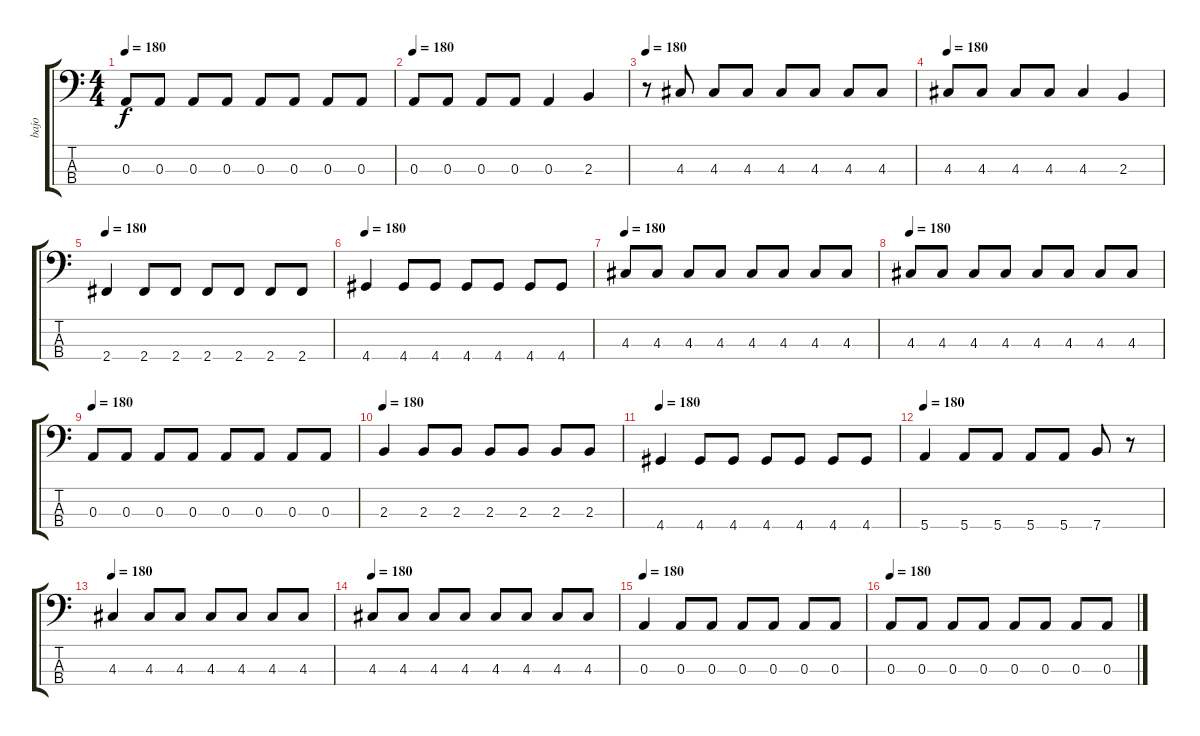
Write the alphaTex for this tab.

\track ("bajo" "bajo") {instrument electricbassfinger}
\staff {score tabs}
\tuning (G2 D2 A1 E1) {hide}
\ts (4 4)
\tempo 180
\clef f4
\ks c
0.3.8{dy f} 0.3.8 0.3.8 0.3.8 0.3.8 0.3.8 0.3.8 0.3.8 |
\tempo 180
0.3.8 0.3.8 0.3.8 0.3.8 0.3.4 2.3.4 |
\tempo 180
r.8 4.3.8 4.3.8 4.3.8 4.3.8 4.3.8 4.3.8 4.3.8 |
\tempo 180
4.3.8 4.3.8 4.3.8 4.3.8 4.3.4 2.3.4 |
\tempo 180
2.4.4 2.4.8 2.4.8 2.4.8 2.4.8 2.4.8 2.4.8 |
\tempo 180
4.4.4 4.4.8 4.4.8 4.4.8 4.4.8 4.4.8 4.4.8 |
\tempo 180
4.3.8 4.3.8 4.3.8 4.3.8 4.3.8 4.3.8 4.3.8 4.3.8 |
\tempo 180
4.3.8 4.3.8 4.3.8 4.3.8 4.3.8 4.3.8 4.3.8 4.3.8 |
\tempo 180
0.3.8 0.3.8 0.3.8 0.3.8 0.3.8 0.3.8 0.3.8 0.3.8 |
\tempo 180
2.3.4 2.3.8 2.3.8 2.3.8 2.3.8 2.3.8 2.3.8 |
\tempo 180
4.4.4 4.4.8 4.4.8 4.4.8 4.4.8 4.4.8 4.4.8 |
\tempo 180
5.4.4 5.4.8 5.4.8 5.4.8 5.4.8 7.4.8 r.8 |
\tempo 180
4.3.4 4.3.8 4.3.8 4.3.8 4.3.8 4.3.8 4.3.8 |
\tempo 180
4.3.8 4.3.8 4.3.8 4.3.8 4.3.8 4.3.8 4.3.8 4.3.8 |
\tempo 180
0.3.4 0.3.8 0.3.8 0.3.8 0.3.8 0.3.8 0.3.8 |
\tempo 180
0.3.8 0.3.8 0.3.8 0.3.8 0.3.8 0.3.8 0.3.8 0.3.8
